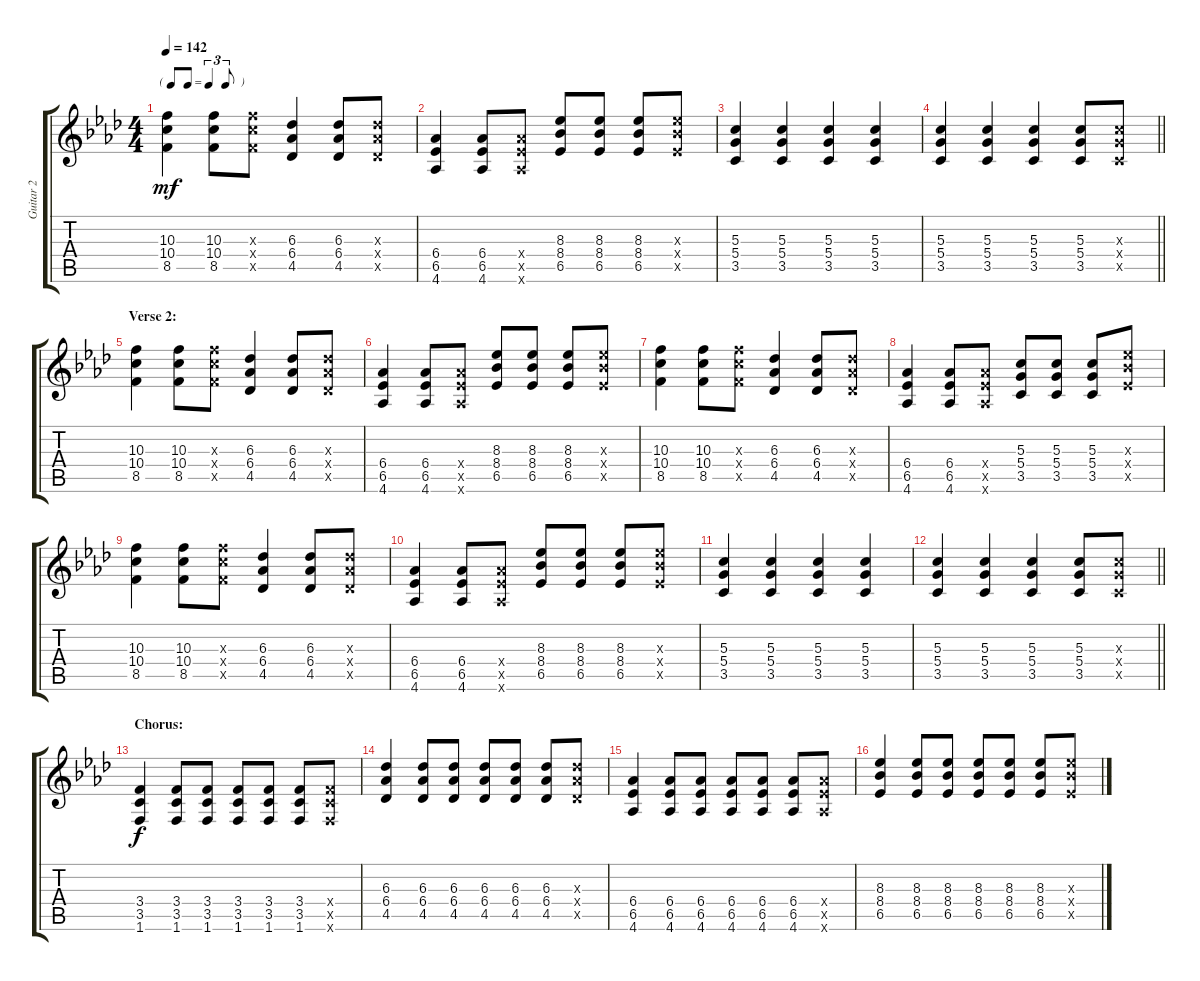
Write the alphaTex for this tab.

\track ("Guitar 2" "Guitar 2") {instrument distortionguitar}
\staff {score tabs}
\tuning (E4 B3 G3 D3 A2 E2) {hide}
\ts (4 4)
\tf triplet8th
\tempo 142
\clef g2
\ks ab
(10.3 10.4 8.5).4{dy mf} (10.3 10.4 8.5).8 (10.3{x} 10.4{x} 8.5{x}).8 (6.3 6.4 4.5).4 (6.3 6.4 4.5).8 (6.3{x} 6.4{x} 4.5{x}).8 |
(6.4 6.5 4.6).4 (6.4 6.5 4.6).8 (6.4{x} 6.5{x} 4.6{x}).8 (8.3 8.4 6.5).8 (8.3 8.4 6.5).8 (8.3 8.4 6.5).8 (8.3{x} 8.4{x} 6.5{x}).8 |
(5.3 5.4 3.5).4 (5.3 5.4 3.5).4 (5.3 5.4 3.5).4 (5.3 5.4 3.5).4 |
\barLineRight lightlight
(5.3 5.4 3.5).4 (5.3 5.4 3.5).4 (5.3 5.4 3.5).4 (5.3 5.4 3.5).8 (5.3{x} 5.4{x} 3.5{x}).8 |
\section ("" "Verse 2:")
(10.3 10.4 8.5).4 (10.3 10.4 8.5).8 (10.3{x} 10.4{x} 8.5{x}).8 (6.3 6.4 4.5).4 (6.3 6.4 4.5).8 (6.3{x} 6.4{x} 4.5{x}).8 |
(6.4 6.5 4.6).4 (6.4 6.5 4.6).8 (6.4{x} 6.5{x} 4.6{x}).8 (8.3 8.4 6.5).8 (8.3 8.4 6.5).8 (8.3 8.4 6.5).8 (8.3{x} 8.4{x} 6.5{x}).8 |
(10.3 10.4 8.5).4 (10.3 10.4 8.5).8 (10.3{x} 10.4{x} 8.5{x}).8 (6.3 6.4 4.5).4 (6.3 6.4 4.5).8 (6.3{x} 6.4{x} 4.5{x}).8 |
(6.4 6.5 4.6).4 (6.4 6.5 4.6).8 (6.4{x} 6.5{x} 4.6{x}).8 (5.3 5.4 3.5).8 (5.3 5.4 3.5).8 (5.3 5.4 3.5).8 (8.3{x} 8.4{x} 6.5{x}).8 |
(10.3 10.4 8.5).4 (10.3 10.4 8.5).8 (10.3{x} 10.4{x} 8.5{x}).8 (6.3 6.4 4.5).4 (6.3 6.4 4.5).8 (6.3{x} 6.4{x} 4.5{x}).8 |
(6.4 6.5 4.6).4 (6.4 6.5 4.6).8 (6.4{x} 6.5{x} 4.6{x}).8 (8.3 8.4 6.5).8 (8.3 8.4 6.5).8 (8.3 8.4 6.5).8 (8.3{x} 8.4{x} 6.5{x}).8 |
(5.3 5.4 3.5).4 (5.3 5.4 3.5).4 (5.3 5.4 3.5).4 (5.3 5.4 3.5).4 |
\barLineRight lightlight
(5.3 5.4 3.5).4 (5.3 5.4 3.5).4 (5.3 5.4 3.5).4 (5.3 5.4 3.5).8 (5.3{x} 5.4{x} 3.5{x}).8 |
\section ("" "Chorus:")
(3.4 3.5 1.6).4{dy f} (3.4 3.5 1.6).8 (3.4 3.5 1.6).8 (3.4 3.5 1.6).8 (3.4 3.5 1.6).8 (3.4 3.5 1.6).8 (3.4{x} 3.5{x} 1.6{x}).8 |
(6.3 6.4 4.5).4 (6.3 6.4 4.5).8 (6.3 6.4 4.5).8 (6.3 6.4 4.5).8 (6.3 6.4 4.5).8 (6.3 6.4 4.5).8 (6.3{x} 6.4{x} 4.5{x}).8 |
(6.4 6.5 4.6).4 (6.4 6.5 4.6).8 (6.4 6.5 4.6).8 (6.4 6.5 4.6).8 (6.4 6.5 4.6).8 (6.4 6.5 4.6).8 (6.4{x} 6.5{x} 4.6{x}).8 |
(8.3 8.4 6.5).4 (8.3 8.4 6.5).8 (8.3 8.4 6.5).8 (8.3 8.4 6.5).8 (8.3 8.4 6.5).8 (8.3 8.4 6.5).8 (8.3{x} 8.4{x} 6.5{x}).8
